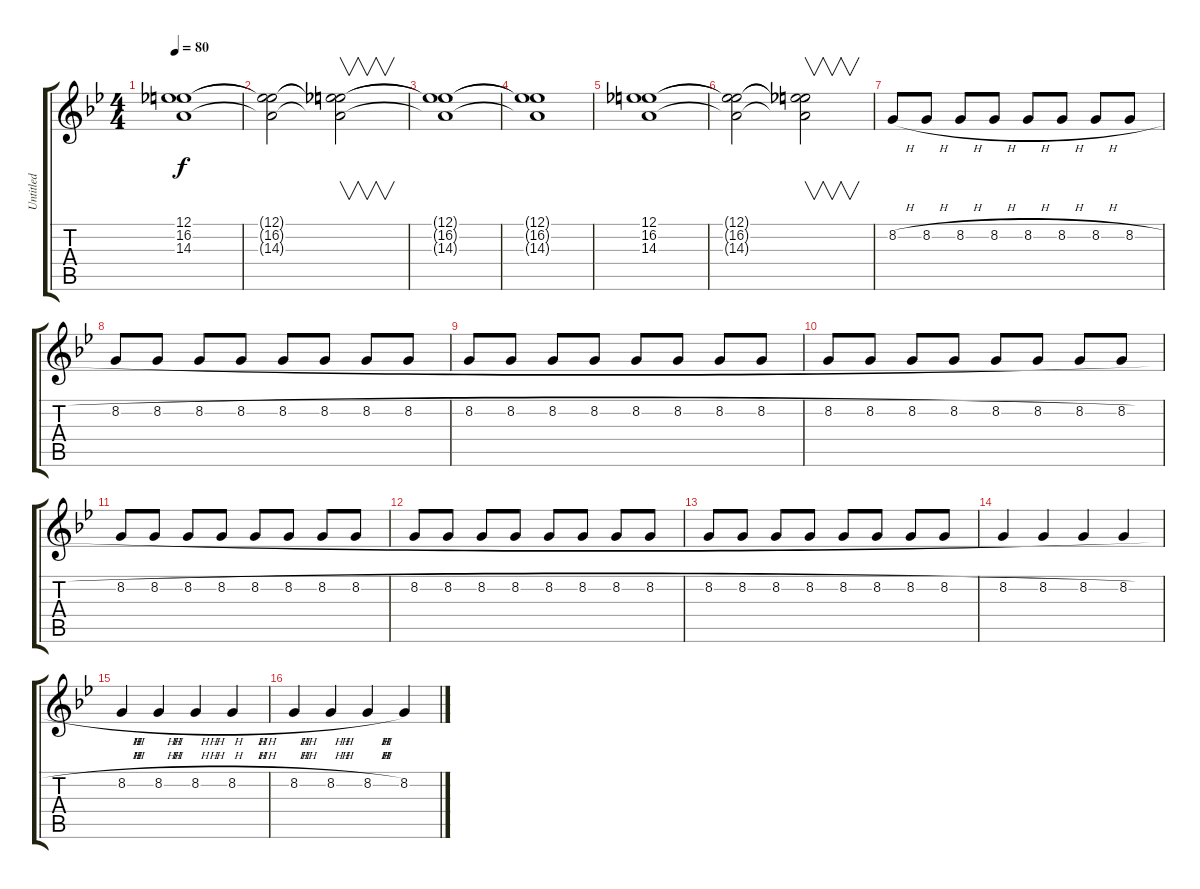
\track ("Untitled" "Untitled") {instrument fx8scifi}
\staff {score tabs}
\tuning (E4 B3 G3 D3 A2 D2) {hide}
\ts (4 4)
\tempo 80
\clef g2
\ks bb
(12.1 16.2 14.3).1{dy f} |
(12.1{t} 16.2{t} 14.3{t}).2 (12.1{t} 16.2{t} 14.3{t}).2{v} |
(12.1{t} 16.2{t} 14.3{t}).1 |
(12.1{t} 16.2{t} 14.3{t}).1 |
(12.1 16.2 14.3).1 |
(12.1{t} 16.2{t} 14.3{t}).2 (12.1{t} 16.2{t} 14.3{t}).2{v} |
8.2{h}.8 8.2{h}.8 8.2{h}.8 8.2{h}.8 8.2{h}.8 8.2{h}.8 8.2{h}.8 8.2{h}.8 |
8.2{h}.8 8.2{h}.8 8.2{h}.8 8.2{h}.8 8.2{h}.8 8.2{h}.8 8.2{h}.8 8.2{h}.8 |
8.2{h}.8 8.2{h}.8 8.2{h}.8 8.2{h}.8 8.2{h}.8 8.2{h}.8 8.2{h}.8 8.2{h}.8 |
8.2{h}.8 8.2{h}.8 8.2{h}.8 8.2{h}.8 8.2{h}.8 8.2{h}.8 8.2{h}.8 8.2{h}.8 |
8.2{h}.8 8.2{h}.8 8.2{h}.8 8.2{h}.8 8.2{h}.8 8.2{h}.8 8.2{h}.8 8.2{h}.8 |
8.2{h}.8 8.2{h}.8 8.2{h}.8 8.2{h}.8 8.2{h}.8 8.2{h}.8 8.2{h}.8 8.2{h}.8 |
8.2{h}.8 8.2{h}.8 8.2{h}.8 8.2{h}.8 8.2{h}.8 8.2{h}.8 8.2{h}.8 8.2{h}.8 |
8.2{h}.4 8.2{h}.4 8.2{h}.4 8.2{h}.4 |
8.2{h}.4 8.2{h}.4 8.2{h}.4 8.2{h}.4 |
8.2{h}.4 8.2{h}.4 8.2{h}.4 8.2.4
